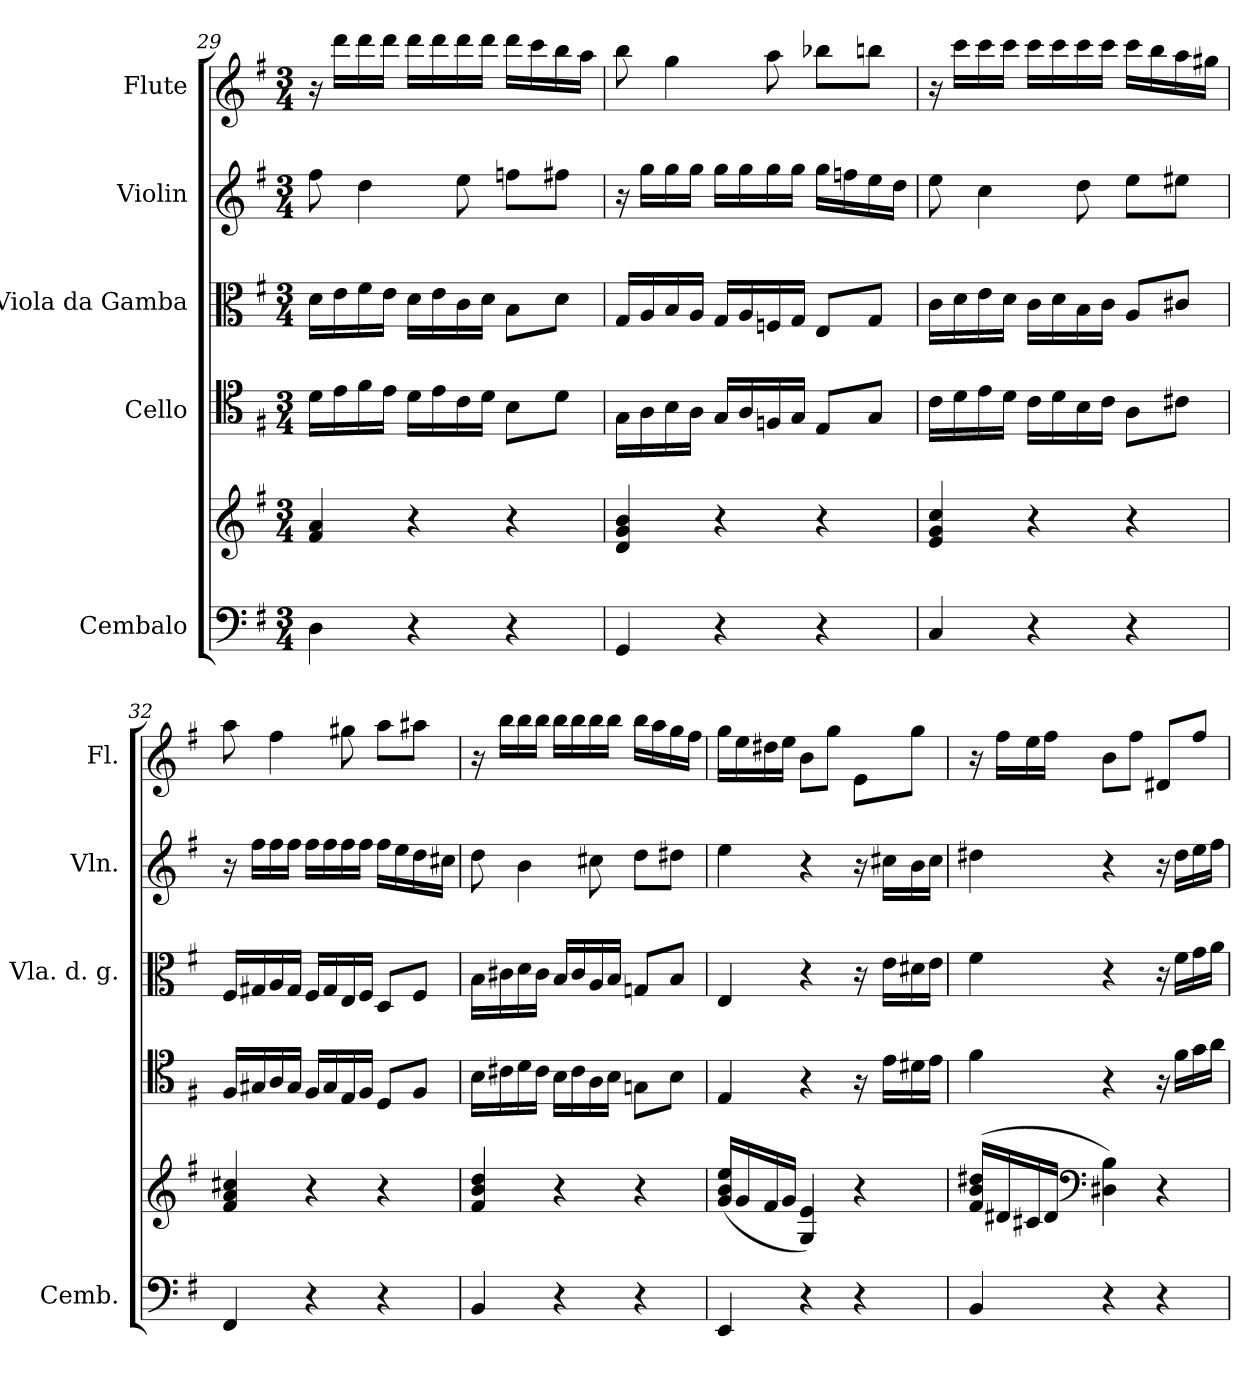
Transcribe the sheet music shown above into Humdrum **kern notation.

**kern	**kern	**kern	**kern	**kern	**kern
*part5	*part5	*part4	*part3	*part2	*part1
*staff6	*staff5	*staff4	*staff3	*staff2	*staff1
*I"Cembalo	*	*I"Cello	*I"Viola da Gamba	*I"Violin	*I"Flute
*I'Cemb.	*	*	*I'Vla. d. g.	*I'Vln.	*I'Fl.
!!LO:LB:g=z
*clefF4	*clefG2	*clefC4	*clefC3	*clefG2	*clefG2
*k[f#]	*k[f#]	*k[f#]	*k[f#]	*k[f#]	*k[f#]
*M3/4	*M3/4	*M3/4	*M3/4	*M3/4	*M3/4
=29	=29	=29	=29	=29	=29
4D\	4f#/ 4a/	16d\LL	16d\LL	8ff#\	16r
.	.	16e\	16e\	.	16ddd\LL
.	.	16f#\	16f#\	4dd\	16ddd\
.	.	16e\JJ	16e\JJ	.	16ddd\JJ
4r	4r	16d\LL	16d\LL	.	16ddd\LL
.	.	16e\	16e\	.	16ddd\
.	.	16c\	16c\	8ee\	16ddd\
.	.	16d\JJ	16d\JJ	.	16ddd\JJ
4r	4r	8B\L	8B\L	8ffn\L	16ddd\LL
.	.	.	.	.	16ccc\
.	.	8d\J	8d\J	8ff#X\J	16bb\
.	.	.	.	.	16aa\JJ
=30	=30	=30	=30	=30	=30
4GG/	4d/ 4g/ 4b/	16G\LL	16G/LL	16r	8bb\
.	.	16A\	16A/	16gg\LL	.
.	.	16B\	16B/	16gg\	4gg\
.	.	16A\JJ	16A/JJ	16gg\JJ	.
4r	4r	16G/LL	16G/LL	16gg\LL	.
.	.	16A/	16A/	16gg\	.
.	.	16Fn/	16Fn/	16gg\	8aa\
.	.	16G/JJ	16G/JJ	16gg\JJ	.
4r	4r	8E/L	8E/L	16gg\LL	8bb-X\L
.	.	.	.	16ffn\	.
.	.	8G/J	8G/J	16ee\	8bbn\J
.	.	.	.	16dd\JJ	.
!!LO:PB:g=z
=31	=31	=31	=31	=31	=31
4C/	4e/ 4g/ 4cc/	16c\LL	16c\LL	8ee\	16r
.	.	16d\	16d\	.	16ccc\LL
.	.	16e\	16e\	4cc\	16ccc\
.	.	16d\JJ	16d\JJ	.	16ccc\JJ
4r	4r	16c\LL	16c\LL	.	16ccc\LL
.	.	16d\	16d\	.	16ccc\
.	.	16B\	16B\	8dd\	16ccc\
.	.	16c\JJ	16c\JJ	.	16ccc\JJ
4r	4r	8A\L	8A/L	8ee\L	16ccc\LL
.	.	.	.	.	16bb\
.	.	8c#X\J	8c#X/J	8ee#X\J	16aa\
.	.	.	.	.	16gg#X\JJ
=32	=32	=32	=32	=32	=32
4FF#/	4f#/ 4a/ 4cc#X/	16F#/LL	16F#/LL	16r	8aa\
.	.	16G#X/	16G#X/	16ff#\LL	.
.	.	16A/	16A/	16ff#\	4ff#\
.	.	16G#/JJ	16G#/JJ	16ff#\JJ	.
4r	4r	16F#/LL	16F#/LL	16ff#\LL	.
.	.	16G#/	16G#/	16ff#\	.
.	.	16E/	16E/	16ff#\	8gg#X\
.	.	16F#/JJ	16F#/JJ	16ff#\JJ	.
4r	4r	8D/L	8D/L	16ff#\LL	8aa\L
.	.	.	.	16ee\	.
.	.	8F#/J	8F#/J	16dd\	8aa#X\J
.	.	.	.	16cc#X\JJ	.
!!LO:LB:g=z
=33	=33	=33	=33	=33	=33
4BB/	4f#/ 4b/ 4dd/	16B\LL	16B\LL	8dd\	16r
.	.	16c#X\	16c#X\	.	16bb\LL
.	.	16d\	16d\	4b\	16bb\
.	.	16c#\JJ	16c#\JJ	.	16bb\JJ
4r	4r	16B\LL	16B/LL	.	16bb\LL
.	.	16c#\	16c#/	.	16bb\
.	.	16A\	16A/	8cc#X\	16bb\
.	.	16B\JJ	16B/JJ	.	16bb\JJ
4r	4r	8Gn\L	8Gn/L	8dd\L	16bb\LL
.	.	.	.	.	16aa\
.	.	8B\J	8B/J	8dd#X\J	16gg\
.	.	.	.	.	16ff#\JJ
=34	=34	=34	=34	=34	=34
4EE/	(<16g/ 16b/ 16ee/LL	4E/	4E/	4ee\	16gg\LL
.	16g/	.	.	.	16ee\
.	16f#/	.	.	.	16dd#X\
.	16g/JJ	.	.	.	16ee\JJ
4r	4G/ 4e/)	4r	4r	4r	8b\L
.	.	.	.	.	8gg\J
4r	4r	16r	16r	16r	8e\L
.	.	16e\LL	16e\LL	16cc#X\LL	.
.	.	16d#X\	16d#X\	16b\	8gg\J
.	.	16e\JJ	16e\JJ	16cc#\JJ	.
!!LO:PB:g=z
=35	=35	=35	=35	=35	=35
4BB/	(>16f#/ 16b/ 16dd#X/LL	4f#\	4f#\	4dd#X\	16r
.	16d#X/	.	.	.	16ff#\LL
.	16c#X/	.	.	.	16ee\
.	16d#/JJ	.	.	.	16ff#\JJ
*	*clefF4	*	*	*	*
4r	4D#X\ 4B\)	4r	4r	4r	8b\L
.	.	.	.	.	8ff#\J
4r	4r	16r	16r	16r	8d#X/L
.	.	16f#\LL	16f#\LL	16dd#\LL	.
.	.	16g\	16g\	16ee\	8ff#/J
.	.	16a\JJ	16a\JJ	16ff#\JJ	.
=	=	=	=	=	=
*-	*-	*-	*-	*-	*-
